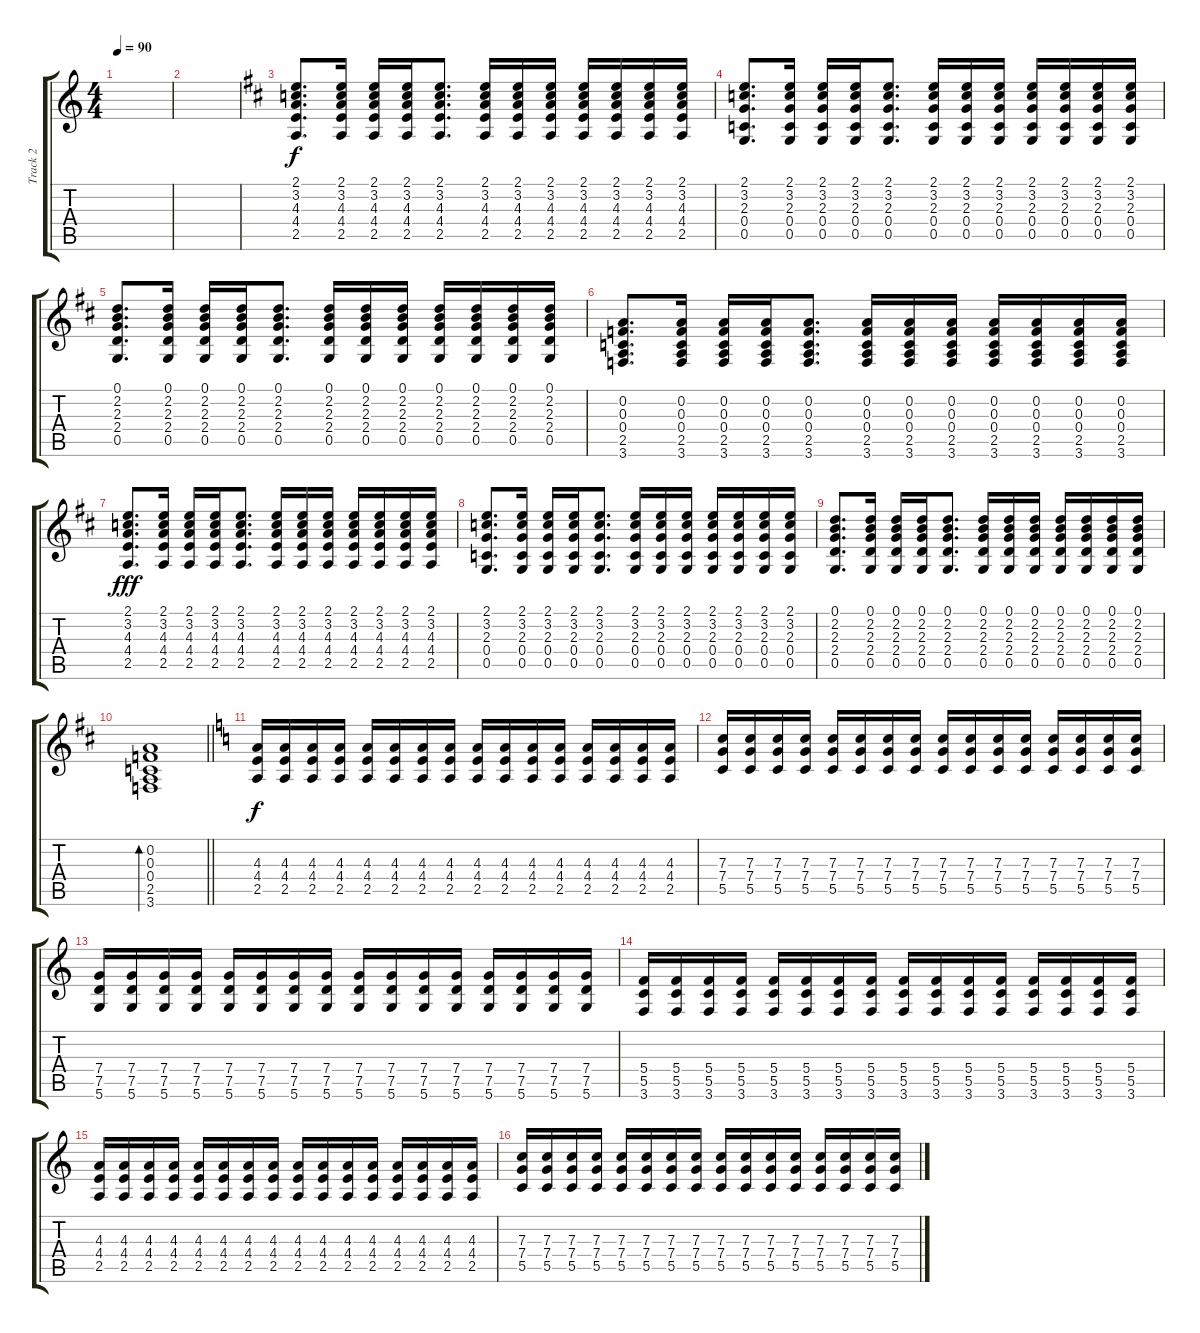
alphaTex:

\track ("Track 2" "Track 2") {instrument acousticguitarsteel}
\staff {score tabs}
\tuning (D4 A3 F3 C3 G2 D2) {hide}
\ts (4 4)
\tempo 90
\clef g2
\ks c
|
|
\ks d
(2.1 3.2 4.3 4.4 2.5).8{d} (2.1 3.2 4.3 4.4 2.5).16 (2.1 3.2 4.3 4.4 2.5).16 (2.1 3.2 4.3 4.4 2.5).16 (2.1 3.2 4.3 4.4 2.5).8{d} (2.1 3.2 4.3 4.4 2.5).16 (2.1 3.2 4.3 4.4 2.5).16 (2.1 3.2 4.3 4.4 2.5).16 (2.1 3.2 4.3 4.4 2.5).16 (2.1 3.2 4.3 4.4 2.5).16 (2.1 3.2 4.3 4.4 2.5).16 (2.1 3.2 4.3 4.4 2.5).16 |
(2.1 3.2 2.3 0.4 0.5).8{d} (2.1 3.2 2.3 0.4 0.5).16 (2.1 3.2 2.3 0.4 0.5).16 (2.1 3.2 2.3 0.4 0.5).16 (2.1 3.2 2.3 0.4 0.5).8{d} (2.1 3.2 2.3 0.4 0.5).16 (2.1 3.2 2.3 0.4 0.5).16 (2.1 3.2 2.3 0.4 0.5).16 (2.1 3.2 2.3 0.4 0.5).16 (2.1 3.2 2.3 0.4 0.5).16 (2.1 3.2 2.3 0.4 0.5).16 (2.1 3.2 2.3 0.4 0.5).16 |
(0.1 2.2 2.3 2.4 0.5).8{d} (0.1 2.2 2.3 2.4 0.5).16 (0.1 2.2 2.3 2.4 0.5).16 (0.1 2.2 2.3 2.4 0.5).16 (0.1 2.2 2.3 2.4 0.5).8{d} (0.1 2.2 2.3 2.4 0.5).16 (0.1 2.2 2.3 2.4 0.5).16 (0.1 2.2 2.3 2.4 0.5).16 (0.1 2.2 2.3 2.4 0.5).16 (0.1 2.2 2.3 2.4 0.5).16 (0.1 2.2 2.3 2.4 0.5).16 (0.1 2.2 2.3 2.4 0.5).16 |
(0.2 0.3 0.4 2.5 3.6).8{d} (0.2 0.3 0.4 2.5 3.6).16 (0.2 0.3 0.4 2.5 3.6).16 (0.2 0.3 0.4 2.5 3.6).16 (0.2 0.3 0.4 2.5 3.6).8{d} (0.2 0.3 0.4 2.5 3.6).16 (0.2 0.3 0.4 2.5 3.6).16 (0.2 0.3 0.4 2.5 3.6).16 (0.2 0.3 0.4 2.5 3.6).16 (0.2 0.3 0.4 2.5 3.6).16 (0.2 0.3 0.4 2.5 3.6).16 (0.2 0.3 0.4 2.5 3.6).16 |
(2.1 3.2 4.3 4.4 2.5).8{d dy fff} (2.1 3.2 4.3 4.4 2.5).16 (2.1 3.2 4.3 4.4 2.5).16 (2.1 3.2 4.3 4.4 2.5).16 (2.1 3.2 4.3 4.4 2.5).8{d} (2.1 3.2 4.3 4.4 2.5).16 (2.1 3.2 4.3 4.4 2.5).16 (2.1 3.2 4.3 4.4 2.5).16 (2.1 3.2 4.3 4.4 2.5).16 (2.1 3.2 4.3 4.4 2.5).16 (2.1 3.2 4.3 4.4 2.5).16 (2.1 3.2 4.3 4.4 2.5).16 |
(2.1 3.2 2.3 0.4 0.5).8{d} (2.1 3.2 2.3 0.4 0.5).16 (2.1 3.2 2.3 0.4 0.5).16 (2.1 3.2 2.3 0.4 0.5).16 (2.1 3.2 2.3 0.4 0.5).8{d} (2.1 3.2 2.3 0.4 0.5).16 (2.1 3.2 2.3 0.4 0.5).16 (2.1 3.2 2.3 0.4 0.5).16 (2.1 3.2 2.3 0.4 0.5).16 (2.1 3.2 2.3 0.4 0.5).16 (2.1 3.2 2.3 0.4 0.5).16 (2.1 3.2 2.3 0.4 0.5).16 |
(0.1 2.2 2.3 2.4 0.5).8{d} (0.1 2.2 2.3 2.4 0.5).16 (0.1 2.2 2.3 2.4 0.5).16 (0.1 2.2 2.3 2.4 0.5).16 (0.1 2.2 2.3 2.4 0.5).8{d} (0.1 2.2 2.3 2.4 0.5).16 (0.1 2.2 2.3 2.4 0.5).16 (0.1 2.2 2.3 2.4 0.5).16 (0.1 2.2 2.3 2.4 0.5).16 (0.1 2.2 2.3 2.4 0.5).16 (0.1 2.2 2.3 2.4 0.5).16 (0.1 2.2 2.3 2.4 0.5).16 |
\barLineRight lightlight
(0.2 0.3 0.4 2.5 3.6).1{bd 30} |
\ks c
(4.3 4.4 2.5).16{dy f} (4.3 4.4 2.5).16 (4.3 4.4 2.5).16 (4.3 4.4 2.5).16 (4.3 4.4 2.5).16 (4.3 4.4 2.5).16 (4.3 4.4 2.5).16 (4.3 4.4 2.5).16 (4.3 4.4 2.5).16 (4.3 4.4 2.5).16 (4.3 4.4 2.5).16 (4.3 4.4 2.5).16 (4.3 4.4 2.5).16 (4.3 4.4 2.5).16 (4.3 4.4 2.5).16 (4.3 4.4 2.5).16 |
(7.3 7.4 5.5).16 (7.3 7.4 5.5).16 (7.3 7.4 5.5).16 (7.3 7.4 5.5).16 (7.3 7.4 5.5).16 (7.3 7.4 5.5).16 (7.3 7.4 5.5).16 (7.3 7.4 5.5).16 (7.3 7.4 5.5).16 (7.3 7.4 5.5).16 (7.3 7.4 5.5).16 (7.3 7.4 5.5).16 (7.3 7.4 5.5).16 (7.3 7.4 5.5).16 (7.3 7.4 5.5).16 (7.3 7.4 5.5).16 |
(7.4 7.5 5.6).16 (7.4 7.5 5.6).16 (7.4 7.5 5.6).16 (7.4 7.5 5.6).16 (7.4 7.5 5.6).16 (7.4 7.5 5.6).16 (7.4 7.5 5.6).16 (7.4 7.5 5.6).16 (7.4 7.5 5.6).16 (7.4 7.5 5.6).16 (7.4 7.5 5.6).16 (7.4 7.5 5.6).16 (7.4 7.5 5.6).16 (7.4 7.5 5.6).16 (7.4 7.5 5.6).16 (7.4 7.5 5.6).16 |
(5.4 5.5 3.6).16 (5.4 5.5 3.6).16 (5.4 5.5 3.6).16 (5.4 5.5 3.6).16 (5.4 5.5 3.6).16 (5.4 5.5 3.6).16 (5.4 5.5 3.6).16 (5.4 5.5 3.6).16 (5.4 5.5 3.6).16 (5.4 5.5 3.6).16 (5.4 5.5 3.6).16 (5.4 5.5 3.6).16 (5.4 5.5 3.6).16 (5.4 5.5 3.6).16 (5.4 5.5 3.6).16 (5.4 5.5 3.6).16 |
(4.3 4.4 2.5).16 (4.3 4.4 2.5).16 (4.3 4.4 2.5).16 (4.3 4.4 2.5).16 (4.3 4.4 2.5).16 (4.3 4.4 2.5).16 (4.3 4.4 2.5).16 (4.3 4.4 2.5).16 (4.3 4.4 2.5).16 (4.3 4.4 2.5).16 (4.3 4.4 2.5).16 (4.3 4.4 2.5).16 (4.3 4.4 2.5).16 (4.3 4.4 2.5).16 (4.3 4.4 2.5).16 (4.3 4.4 2.5).16 |
(7.3 7.4 5.5).16 (7.3 7.4 5.5).16 (7.3 7.4 5.5).16 (7.3 7.4 5.5).16 (7.3 7.4 5.5).16 (7.3 7.4 5.5).16 (7.3 7.4 5.5).16 (7.3 7.4 5.5).16 (7.3 7.4 5.5).16 (7.3 7.4 5.5).16 (7.3 7.4 5.5).16 (7.3 7.4 5.5).16 (7.3 7.4 5.5).16 (7.3 7.4 5.5).16 (7.3 7.4 5.5).16 (7.3 7.4 5.5).16
